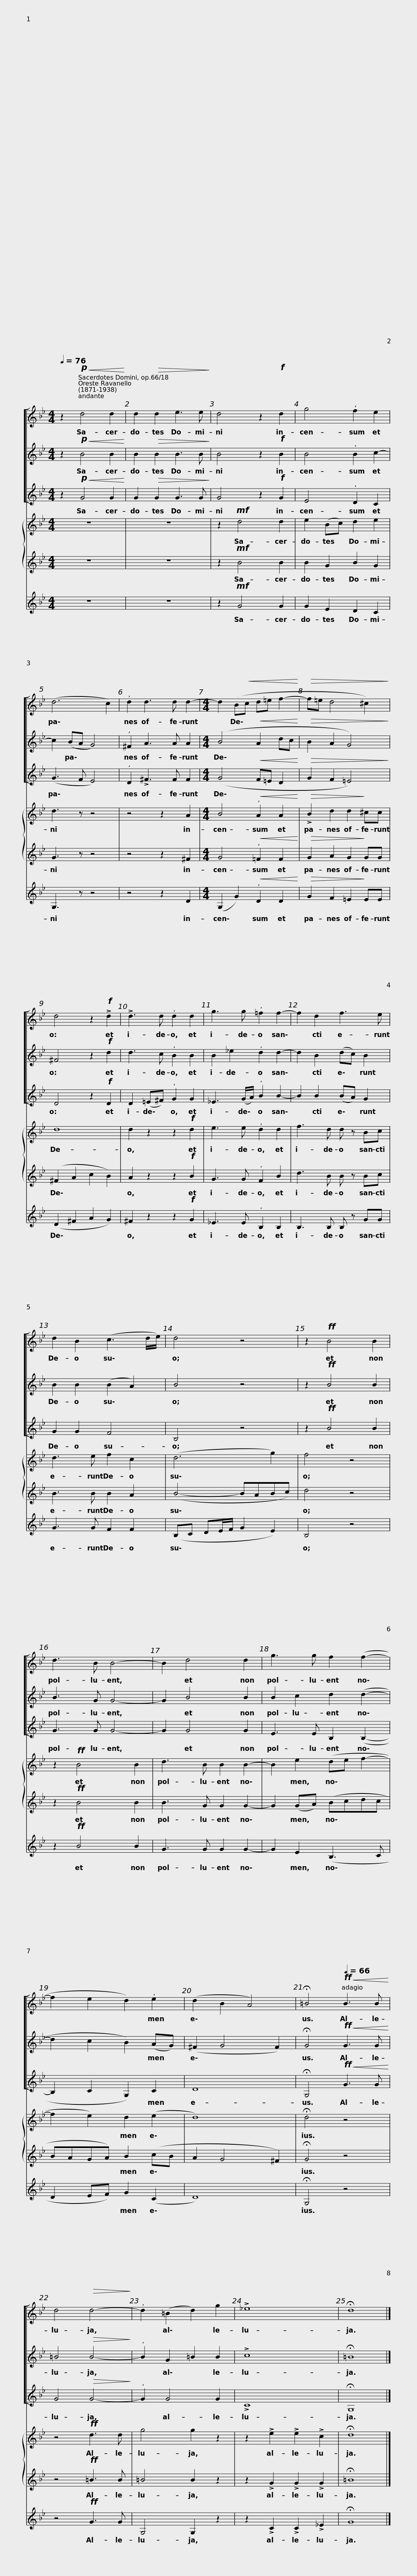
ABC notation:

X:1
%%score [ 1 2 3 ] { 4 | 5 } 6
L:1/8
Q:1/4=76
M:4/4
I:linebreak $
K:Bb
V:1 treble
V:2 treble
V:3 treble
V:4 treble
V:5 treble
V:6 treble
V:1
 z2!p!!<(! d4 d2!<)! | d2!>(! d2 e3 e!>)! | d4 z2!f! d2 | g4 f2 e2 | (d6 c2) | %5
 d2 d3 d d2- |$[M:4/4] d2 (B!<(!c d=e f2-!<)! |!>(! f=e d4 ^c2)!>)! | d4 z2!f! !>!d2 | !>!d3 d d2 d2 | %10
 g3 g =f2 f2- | f2 d2 f3 e |$ d2 B2 (c3 d/e/) | d4 z4 | z2!ff! B4 B2 | %15
 d3 B B4- | B2 d4 d2 | g3 g f2 (f2- |$ f2 e2 d2) e2 | (d2 B2 A4) | %20
 !fermata!=B4!ff![Q:1/4=66]!<(! B3 B!<)! | d4!>(! d4-!>)! | d2 (=B2 d2) g2 | !>!_e8 | !fermata!d8 |] %25
V:2
 z2!p!!<(! B4 B2!<)! | B2!>(! B2 B3 B!>)! | B4 z2!f! B2 | B4 B2 c2- | c2 (BA G4) | %5
 ^F2 A3 A A2 |$[M:4/4] (B4!<(! A2 dc!<)! |!>(! B2 A2 G4)!>)! | ^F4 z2!f! d2 | d3 c B2 B2 | %10
 B2 _e2 d2 d2- | d2 B2 (dc) B2 |$ B2 B2 (B2 A2) | B4 z4 | z2!ff! B4 B2 | %15
 B3 G G4- | G2 B4 B2 | B2 c2 d2 (d2- |$ d2 c2 B2) (AG) | (^F2 G4 F2) | %20
 !fermata!G4!ff!!<(! G3 G!<)! | =B4!>(! B4-!>)! | B2 G2 =B2 B2 | !>!c8 | !fermata!=B8 |] %25
V:3
 z2!p!!<(! G4 G2!<)! | G2!>(! G2 G3 G!>)! | G4 z2!f! G2 | E4 D2 C2 | (G3 F E4) | %5
 D2 !>!^F3 F F2 |$[M:4/4] (G4!<(! F=E D2!<)! |!>(! G2 F2 =E4)!>)! | D4 z2!f! D2 | D2 (=E^F) G2 G2 | %10
 _E3 (G/A/) B2 B2- | B2 B2 (BA) G2 |$ G2 G2 F4 | B,4 z4 | z2!ff! B4 B2 | %15
 G3 G G4- | G2 G4 G2 | E3 E B,2 (B,2- |$ B,2 C2 G,2) C2 | D8 | %20
 !fermata!G,4!ff!!<(! G3 G!<)! | G4!>(! G4-!>)! | G2 G4 G2 | !>!C8 | !fermata!G,8 |] %25
V:4
 z8 | z8 | z2!mf! d4 d2 | e2 (Bc) d2 e2 | d3 z z4 | %5
 z4 z2 A2 |$[M:4/4] B4!<(! A2 A2!<)! |!>(! !>!B2 d2 d2!>)! ^cc | d8 | d2 z2 z2!f! d2 | %10
 e3 e d2 d2 | f3 d d z Bc |$ d3 e f2 c2 | (d6 g2) | f4 z4 | %15
 z2!ff! B4 B2 | d3 B B2 B2- | B2 e2 (de f2- |$ f2 e2) d2 (e2 | d8) | %20
 !fermata!d4 z4 | z4!ff! d3 d | g4 g2 z2 | z2 !>!e2 !>!e2 !>!c2 | !fermata!d8 |] %25
V:5
 z8 | z8 | z2!mf! B4 B2 | B2 G2 B2 G2 | G3 z z4 | %5
 z4 z2 ^F2 |$[M:4/4] G4!<(! =F2 F2!<)! |!>(! G2 A2 G2!>)! GG | (^F2 A2 c2 B2) | A2 z2 z2!f! B2 | %10
 G3 G F2 B2 | d3 B B z Bc |$ B3 B B2 A2 | (B4- BABc) | d4 z4 | %15
 z2!ff! B4 B2 | B3 G G2 G2- | G2 (GA) (Bcdc |$ BAGA) B2 (cB | A2 G4 ^F2) | %20
 !fermata!G4 z4 | z4!ff! =B3 B | =B4 B2 z2 | z2 !>!G2 !>!G2 !>!G2 | !fermata!=B8 |] %25
V:6
 z8 | z8 | z2!mf! G4 G2 | G2 E2 D2 C2 | G,3 z z4 | %5
 z4 z2 D2 |$[M:4/4] (G,2 G2)!<(! D2 D2!<)! |!>(! G2 F2 =E2!>)! EE | (D2 ^F2 A2 G2) | ^F2 z2 z2!f! G2 | %10
 _E3 E B,2 B,2 | B,3 B, B, z GG |$ G3 G F2 F2 | (B,C DE/F/ G2 E2) | B,4 z4 | %15
 z2!ff! B4 B2 | G3 G G2 G2- | G2 E2 (B,3 C |$ D2 EF) G2 (C2 | D8) | %20
 !fermata!G,4 z4 | z4!ff! G3 G | G,4 G,2 z2 | z2 !>!C2 !>!C2 !>!_E2 | !fermata!G8 |] %25
